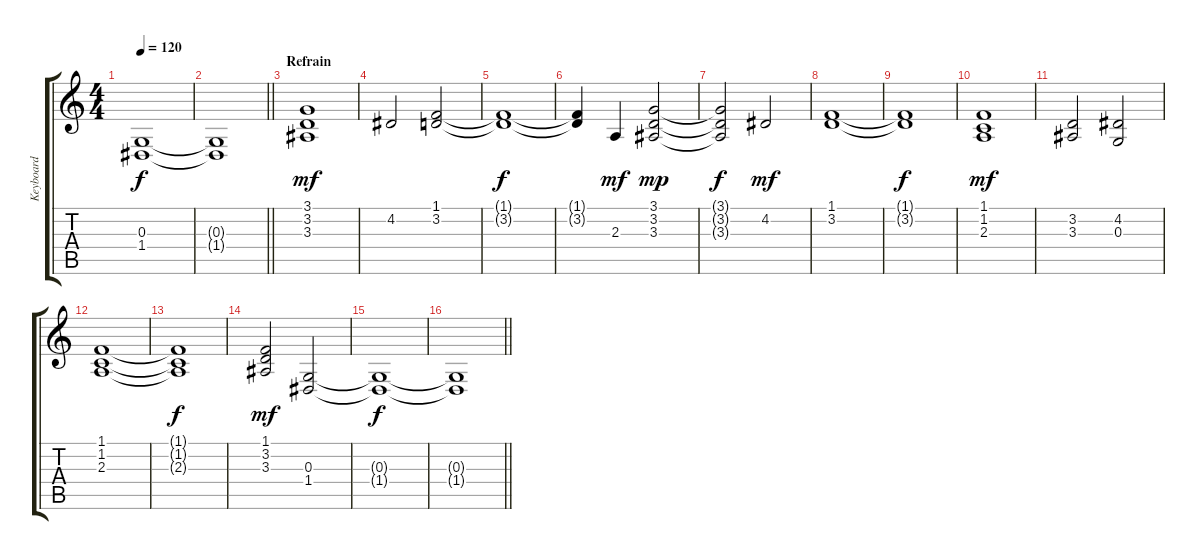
\track ("Keyboard" "Keyboard") {instrument pad2warm}
\staff {score tabs}
\tuning (E4 B3 G3 D3 A2 E2) {hide}
\ts (4 4)
\tempo 120
\clef g2
\ks c
(0.3{t} 1.4{t}).1{dy f} |
\barLineRight lightlight
(0.3{t} 1.4{t}).1 |
\section ("" "Refrain")
(3.1 3.2 3.3).1{dy mf} |
4.2.2 (1.1 3.2).2 |
(1.1{t} 3.2{t}).1{dy f} |
(1.1{t} 3.2{t}).4 2.3.4{dy mf} (3.1 3.2 3.3).2{dy mp} |
(3.1{t} 3.2{t} 3.3{t}).2{dy f} 4.2.2{dy mf} |
(1.1 3.2).1 |
(1.1{t} 3.2{t}).1{dy f} |
(1.1 1.2 2.3).1{dy mf} |
(3.2 3.3).2 (4.2 0.3).2 |
(1.1 1.2 2.3).1 |
(1.1{t} 1.2{t} 2.3{t}).1{dy f} |
(1.1 3.2 3.3).2{dy mf} (0.3 1.4).2 |
(0.3{t} 1.4{t}).1{dy f} |
\barLineRight lightlight
(0.3{t} 1.4{t}).1
